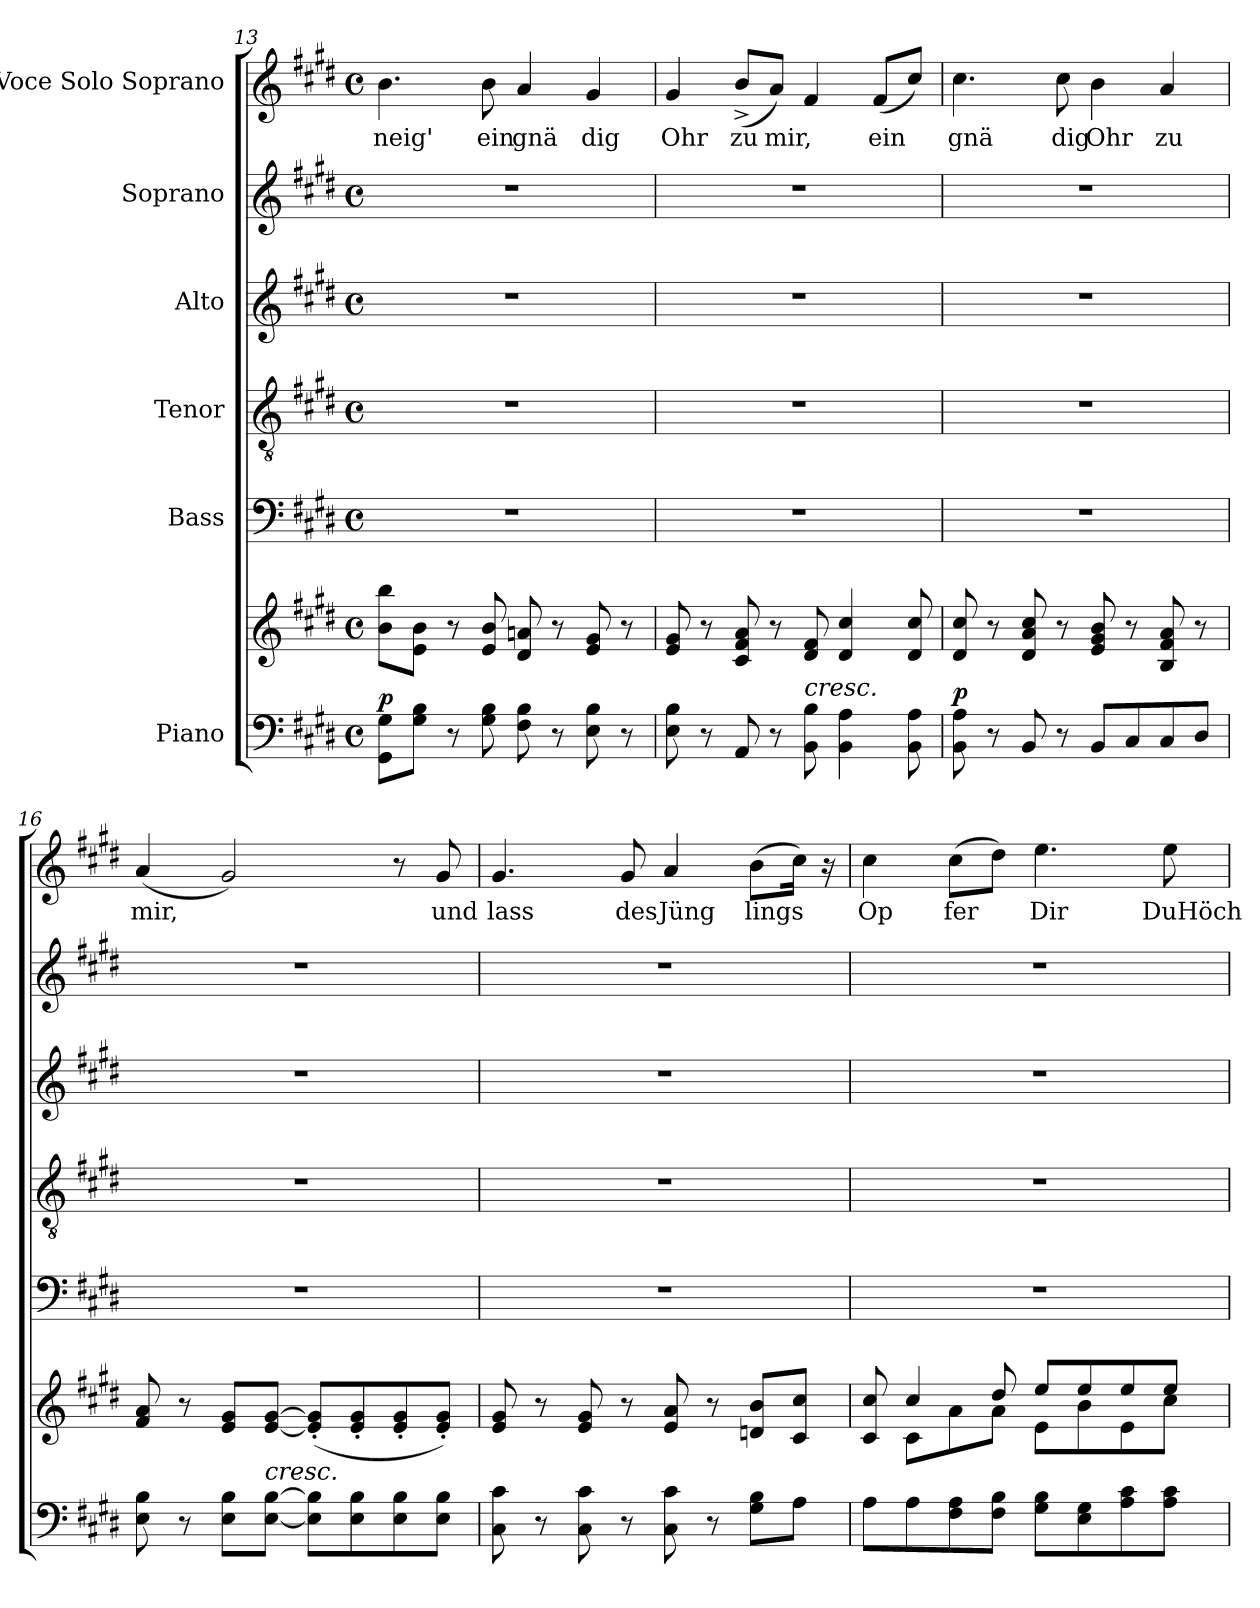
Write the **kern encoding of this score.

**kern	**kern	**dynam	**kern	**kern	**kern	**kern	**kern	**text
*part6	*part6	*part6	*part5	*part4	*part3	*part2	*part1	*part1
*staff7	*staff6	*staff6/7	*staff5	*staff4	*staff3	*staff2	*staff1	*staff1
*I"Piano	*	*	*I"Bass	*I"Tenor	*I"Alto	*I"Soprano	*I"Voce Solo  Soprano	*
*clefF4	*clefG2	*	*clefF4	*clefGv2	*clefG2	*clefG2	*clefG2	*
*k[f#c#g#d#]	*k[f#c#g#d#]	*	*k[f#c#g#d#]	*k[f#c#g#d#]	*k[f#c#g#d#]	*k[f#c#g#d#]	*k[f#c#g#d#]	*
*E:	*E:	*	*E:	*E:	*E:	*E:	*E:	*
*M4/4	*M4/4	*	*M4/4	*M4/4	*M4/4	*M4/4	*M4/4	*
*met(c)	*met(c)	*	*met(c)	*met(c)	*met(c)	*met(c)	*met(c)	*
=13	=13	=13	=13	=13	=13	=13	=13	=13
!	!	!LO:DY:a=2	!	!	!	!	!	!LO:LY:b:cj
8GG#\ 8G#\L	8bb\ 8b\L	p	1r	1r	1r	1r	4.b\	neig'
8B\ 8G#\J	8b\ 8e\J	.	.	.	.	.	.	.
8r	8r	.	.	.	.	.	.	.
!	!	!	!	!	!	!	!	!LO:LY:b:cj
8B\ 8G#\	8b/ 8e/	.	.	.	.	.	8b\	ein
!	!	!	!	!	!	!	!	!LO:LY:b:cj
8B\ 8F#\	8d#/ 8an/	.	.	.	.	.	4a/	gnä
8r	8r	.	.	.	.	.	.	.
!	!	!	!	!	!	!	!	!LO:LY:b:cj
8B\ 8E\	8e/ 8g#/	.	.	.	.	.	4g#/	dig
8r	8r	.	.	.	.	.	.	.
=14	=14	=14	=14	=14	=14	=14	=14	=14
!	!	!	!	!	!	!	!	!LO:LY:b:cj
8E\ 8B\	8g#/ 8e/	.	1r	1r	1r	1r	4g#/	Ohr
8r	8r	.	.	.	.	.	.	.
!	!	!	!	!	!	!	!	!LO:LY:b:cj
8AA/	8a/ 8c#/ 8f#/	.	.	.	.	.	(<8b^>/L	zu
!	!	!	!	!	!	!	!	!LO:LY:b
8r	8r	.	.	.	.	.	8a/J)	mir,
!LO:TX:a:i:t=cresc.	!	!	!	!	!	!	!	!
8BB\ 8B\	8f#/ 8d#/	.	.	.	.	.	4f#/	.
4BB\ 4A\	4cc#/ 4d#/	.	.	.	.	.	.	.
!	!	!	!	!	!	!	!	!LO:LY:b
.	.	.	.	.	.	.	(<8f#/L	ein
8BB\ 8A\	8cc#/ 8d#/	.	.	.	.	.	8cc#/J)	.
=15	=15	=15	=15	=15	=15	=15	=15	=15
!	!	!LO:DY:a=2	!	!	!	!	!	!LO:LY:b:cj
8BB\ 8A\	8d#/ 8cc#/	p	1r	1r	1r	1r	4.cc#\	gnä
8r	8r	.	.	.	.	.	.	.
8BB/	8a/ 8d#/ 8cc#/	.	.	.	.	.	.	.
!	!	!	!	!	!	!	!	!LO:LY:b:cj
8r	8r	.	.	.	.	.	8cc#\	dig
!	!	!	!	!	!	!	!	!LO:LY:b:cj
8BB/L	8b/ 8g#/ 8e/	.	.	.	.	.	4b\	Ohr
8C#/	8r	.	.	.	.	.	.	.
!	!	!	!	!	!	!	!	!LO:LY:b:cj
8C#/	8B/ 8f#/ 8a/	.	.	.	.	.	4a/	zu
8D#/J	8r	.	.	.	.	.	.	.
=16	=16	=16	=16	=16	=16	=16	=16	=16
!	!	!	!	!	!	!	!	!LO:LY:b
8E\ 8B\	8a/ 8f#/	.	1r	1r	1r	1r	(<4a/	mir,
8r	8r	.	.	.	.	.	.	.
8B\ 8E\L	8e/ 8g#/L	.	.	.	.	.	2g#/)	.
!LO:TX:a:i:t=cresc.	!	!	!	!	!	!	!	!
[<8E\ [>8B\J	[>8g#/ [<8e/J	.	.	.	.	.	.	.
8B\] 8E\]L	(<8g#/]'< 8e/]'<L	.	.	.	.	.	.	.
8E\ 8B\	8e/'< 8g#/'<	.	.	.	.	.	.	.
8B\ 8E\	8e/'< 8g#/'<	.	.	.	.	.	8r	.
!	!	!	!	!	!	!	!	!LO:LY:b:cj
8B\ 8E\J	8g#/'< 8e/'<J)	.	.	.	.	.	8g#/	und
!!LO:PB:g=z
=17	=17	=17	=17	=17	=17	=17	=17	=17
!	!	!	!	!	!	!	!	!LO:LY:b:cj
8c#\ 8C#\	8g#/ 8e/	.	1r	1r	1r	1r	4.g#/	lass
8r	8r	.	.	.	.	.	.	.
8C#\ 8c#\	8g#/ 8e/	.	.	.	.	.	.	.
!	!	!	!	!	!	!	!	!LO:LY:b:cj
8r	8r	.	.	.	.	.	8g#/	des
!	!	!	!	!	!	!	!	!LO:LY:b:cj
8c#\ 8C#\	8e/ 8a/	.	.	.	.	.	4a/	Jüng
8r	8r	.	.	.	.	.	.	.
!	!	!	!	!	!	!	!	!LO:LY:b
8B\ 8G#\L	8dn/ 8b/L	.	.	.	.	.	(>8b\L	lings
8A\J	8c#/ 8cc#/J	.	.	.	.	.	16cc#\J)	.
.	.	.	.	.	.	.	16ra	.
=18	=18	=18	=18	=18	=18	=18	=18	=18
*	*^	*	*	*	*	*	*	*
!	!	!	!	!	!	!	!	!	!LO:LY:b:cj
8A\L	8c#/ 8cc#/	8ryy	.	1r	1r	1r	1r	4cc#\	Op
8A\	4cc#/	8c#\L	.	.	.	.	.	.	.
!	!	!	!	!	!	!	!	!	!LO:LY:b
8A\ 8F#\	.	8a\	.	.	.	.	.	(>8cc#\L	fer
8F#\ 8B\J	8dd#/	8a\J	.	.	.	.	.	8dd#\J)	.
!	!	!	!	!	!	!	!	!	!LO:LY:b:cj
8B\ 8G#\L	8ee/L	8e\L	.	.	.	.	.	4.ee\	Dir
8G#\ 8E\	8ee/	8b\	.	.	.	.	.	.	.
8A\ 8c#\	8ee/	8e\	.	.	.	.	.	.	.
!	!	!	!	!	!	!	!	!	!LO:LY:b
8c#\ 8A\J	8ee/J	8cc#\J	.	.	.	.	.	8ee\	DuHöch
*	*v	*v	*	*	*	*	*	*	*
=	=	=	=	=	=	=	=	=
*-	*-	*-	*-	*-	*-	*-	*-	*-
